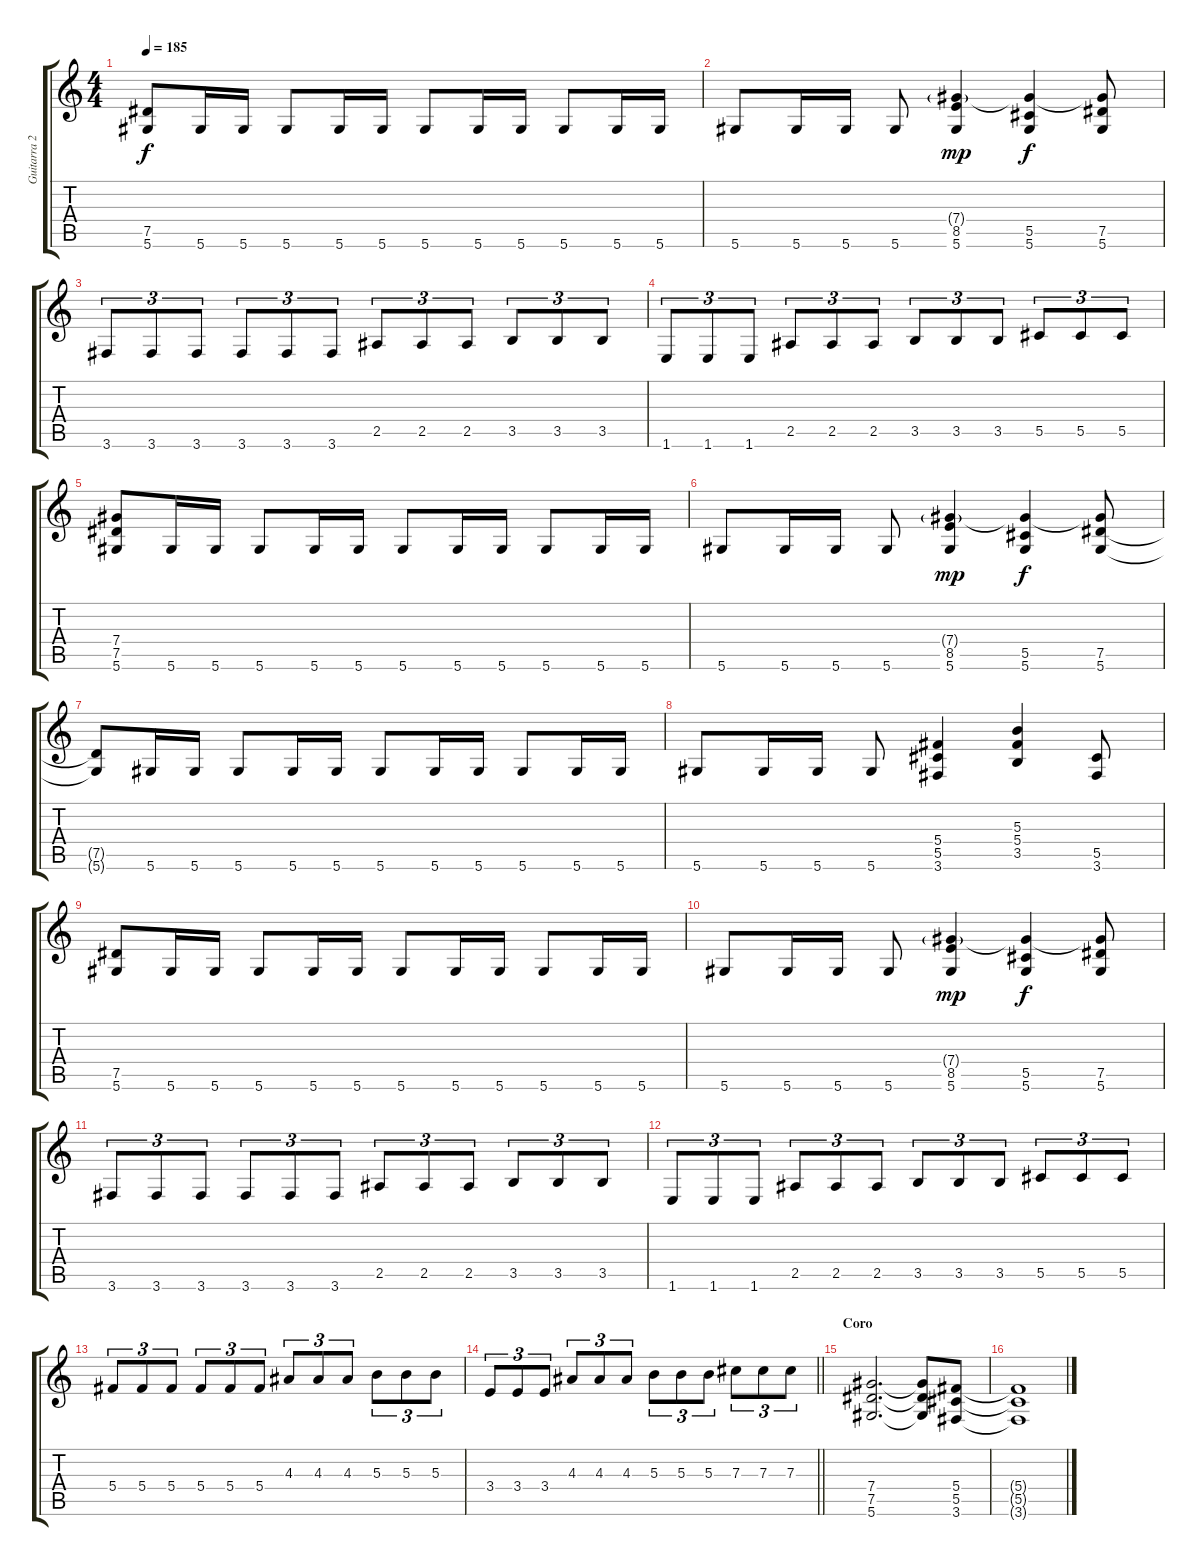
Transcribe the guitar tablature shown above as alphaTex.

\track ("Guitarra 2" "Guitarra 2") {instrument distortionguitar}
\staff {score tabs}
\tuning (Eb4 Bb3 Gb3 Db3 Ab2 Eb2) {hide}
\ts (4 4)
\tempo 185
\clef g2
\ks c
(7.5 5.6).8{dy f} 5.6.16 5.6.16 5.6.8 5.6.16 5.6.16 5.6.8 5.6.16 5.6.16 5.6.8 5.6.16 5.6.16 |
5.6.8 5.6.16 5.6.16 5.6.8 (7.4{g} 8.5 5.6).4{dy mp} (7.4{t} 5.5 5.6).4{dy f} (7.4{t} 7.5 5.6).8 |
3.6.8{tu (3 2)} 3.6.8{tu (3 2)} 3.6.8{tu (3 2)} 3.6.8{tu (3 2)} 3.6.8{tu (3 2)} 3.6.8{tu (3 2)} 2.5.8{tu (3 2)} 2.5.8{tu (3 2)} 2.5.8{tu (3 2)} 3.5.8{tu (3 2)} 3.5.8{tu (3 2)} 3.5.8{tu (3 2)} |
1.6.8{tu (3 2)} 1.6.8{tu (3 2)} 1.6.8{tu (3 2)} 2.5.8{tu (3 2)} 2.5.8{tu (3 2)} 2.5.8{tu (3 2)} 3.5.8{tu (3 2)} 3.5.8{tu (3 2)} 3.5.8{tu (3 2)} 5.5.8{tu (3 2)} 5.5.8{tu (3 2)} 5.5.8{tu (3 2)} |
(7.4 7.5 5.6).8 5.6.16 5.6.16 5.6.8 5.6.16 5.6.16 5.6.8 5.6.16 5.6.16 5.6.8 5.6.16 5.6.16 |
5.6.8 5.6.16 5.6.16 5.6.8 (7.4{g} 8.5 5.6).4{dy mp} (7.4{t} 5.5 5.6).4{dy f} (7.4{t} 7.5 5.6).8 |
(7.5{t} 5.6{t}).8 5.6.16 5.6.16 5.6.8 5.6.16 5.6.16 5.6.8 5.6.16 5.6.16 5.6.8 5.6.16 5.6.16 |
5.6.8 5.6.16 5.6.16 5.6.8 (5.4 5.5 3.6).4 (5.3 5.4 3.5).4 (5.5 3.6).8 |
(7.5 5.6).8 5.6.16 5.6.16 5.6.8 5.6.16 5.6.16 5.6.8 5.6.16 5.6.16 5.6.8 5.6.16 5.6.16 |
5.6.8 5.6.16 5.6.16 5.6.8 (7.4{g} 8.5 5.6).4{dy mp} (7.4{t} 5.5 5.6).4{dy f} (7.4{t} 7.5 5.6).8 |
3.6.8{tu (3 2)} 3.6.8{tu (3 2)} 3.6.8{tu (3 2)} 3.6.8{tu (3 2)} 3.6.8{tu (3 2)} 3.6.8{tu (3 2)} 2.5.8{tu (3 2)} 2.5.8{tu (3 2)} 2.5.8{tu (3 2)} 3.5.8{tu (3 2)} 3.5.8{tu (3 2)} 3.5.8{tu (3 2)} |
1.6.8{tu (3 2)} 1.6.8{tu (3 2)} 1.6.8{tu (3 2)} 2.5.8{tu (3 2)} 2.5.8{tu (3 2)} 2.5.8{tu (3 2)} 3.5.8{tu (3 2)} 3.5.8{tu (3 2)} 3.5.8{tu (3 2)} 5.5.8{tu (3 2)} 5.5.8{tu (3 2)} 5.5.8{tu (3 2)} |
5.4.8{tu (3 2)} 5.4.8{tu (3 2)} 5.4.8{tu (3 2)} 5.4.8{tu (3 2)} 5.4.8{tu (3 2)} 5.4.8{tu (3 2)} 4.3.8{tu (3 2)} 4.3.8{tu (3 2)} 4.3.8{tu (3 2)} 5.3.8{tu (3 2)} 5.3.8{tu (3 2)} 5.3.8{tu (3 2)} |
\barLineRight lightlight
3.4.8{tu (3 2)} 3.4.8{tu (3 2)} 3.4.8{tu (3 2)} 4.3.8{tu (3 2)} 4.3.8{tu (3 2)} 4.3.8{tu (3 2)} 5.3.8{tu (3 2)} 5.3.8{tu (3 2)} 5.3.8{tu (3 2)} 7.3.8{tu (3 2)} 7.3.8{tu (3 2)} 7.3.8{tu (3 2)} |
\section ("" "Coro")
(7.4 7.5 5.6).2{d} (7.4{t} 7.5{t} 5.6{t}).8 (5.4 5.5 3.6).8 |
(5.4{t} 5.5{t} 3.6{t}).1
